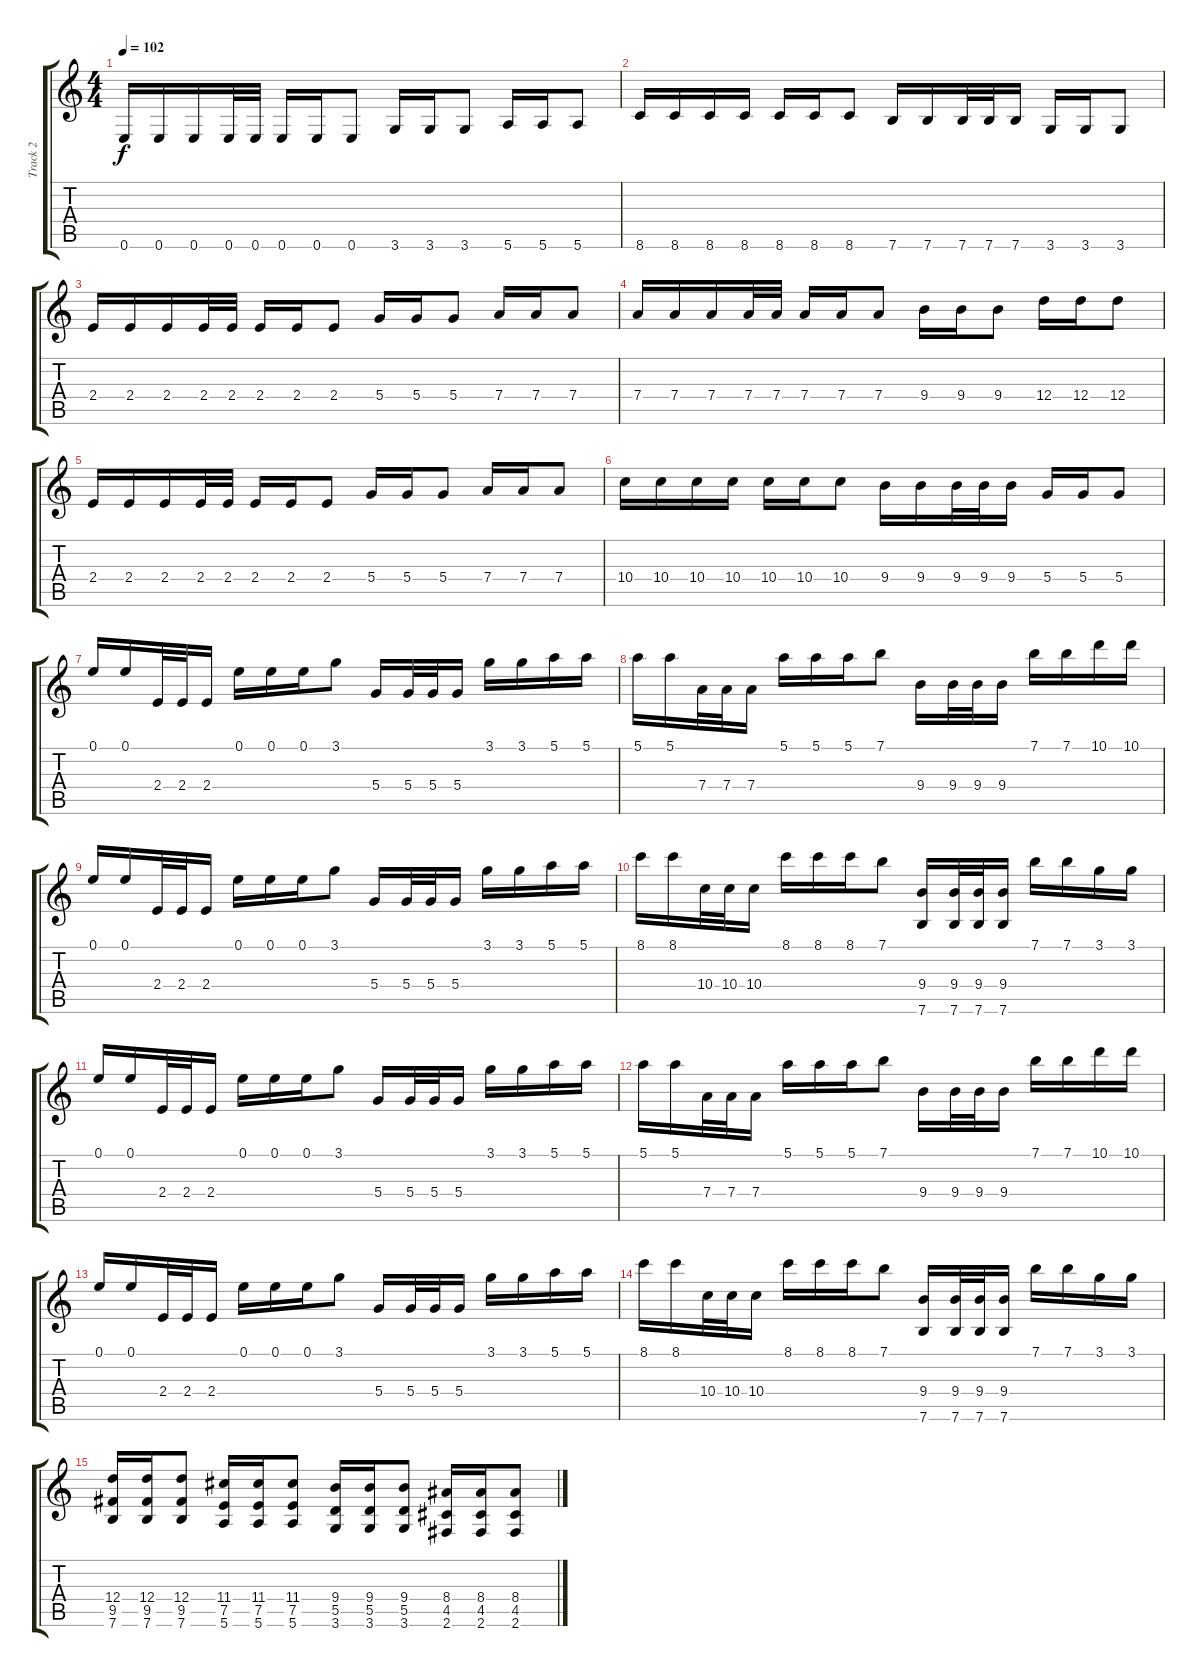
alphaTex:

\track ("Track 2" "Track 2") {instrument distortionguitar}
\staff {score tabs}
\tuning (E4 B3 G3 D3 A2 E2) {hide}
\ts (4 4)
\tempo 102
\clef g2
\ks c
0.6.16{dy f} 0.6.16 0.6.16 0.6.32 0.6.32 0.6.16 0.6.16 0.6.8 3.6.16 3.6.16 3.6.8 5.6.16 5.6.16 5.6.8 |
8.6.16 8.6.16 8.6.16 8.6.16 8.6.16 8.6.16 8.6.8 7.6.16 7.6.16 7.6.32 7.6.32 7.6.16 3.6.16 3.6.16 3.6.8 |
2.4.16 2.4.16 2.4.16 2.4.32 2.4.32 2.4.16 2.4.16 2.4.8 5.4.16 5.4.16 5.4.8 7.4.16 7.4.16 7.4.8 |
7.4.16 7.4.16 7.4.16 7.4.32 7.4.32 7.4.16 7.4.16 7.4.8 9.4.16 9.4.16 9.4.8 12.4.16 12.4.16 12.4.8 |
2.4.16 2.4.16 2.4.16 2.4.32 2.4.32 2.4.16 2.4.16 2.4.8 5.4.16 5.4.16 5.4.8 7.4.16 7.4.16 7.4.8 |
10.4.16 10.4.16 10.4.16 10.4.16 10.4.16 10.4.16 10.4.8 9.4.16 9.4.16 9.4.32 9.4.32 9.4.16 5.4.16 5.4.16 5.4.8 |
0.1.16{volume 13} 0.1.16 2.4.32 2.4.32 2.4.16 0.1.16 0.1.16 0.1.16 3.1.8 5.4.16 5.4.32 5.4.32 5.4.16 3.1.16 3.1.16 5.1.16 5.1.16 |
5.1.16 5.1.16 7.4.32 7.4.32 7.4.16 5.1.16 5.1.16 5.1.16 7.1.8 9.4.16 9.4.32 9.4.32 9.4.16 7.1.16 7.1.16 10.1.16 10.1.16 |
0.1.16 0.1.16 2.4.32 2.4.32 2.4.16 0.1.16 0.1.16 0.1.16 3.1.8 5.4.16 5.4.32 5.4.32 5.4.16 3.1.16 3.1.16 5.1.16 5.1.16 |
8.1.16 8.1.16 10.4.32 10.4.32 10.4.16 8.1.16 8.1.16 8.1.16 7.1.8 (9.4 7.6).16 (9.4 7.6).32 (9.4 7.6).32 (9.4 7.6).16 7.1.16 7.1.16 3.1.16 3.1.16 |
0.1.16{volume 13} 0.1.16 2.4.32 2.4.32 2.4.16 0.1.16 0.1.16 0.1.16 3.1.8 5.4.16 5.4.32 5.4.32 5.4.16 3.1.16 3.1.16 5.1.16 5.1.16 |
5.1.16 5.1.16 7.4.32 7.4.32 7.4.16 5.1.16 5.1.16 5.1.16 7.1.8 9.4.16 9.4.32 9.4.32 9.4.16 7.1.16 7.1.16 10.1.16 10.1.16 |
0.1.16 0.1.16 2.4.32 2.4.32 2.4.16 0.1.16 0.1.16 0.1.16 3.1.8 5.4.16 5.4.32 5.4.32 5.4.16 3.1.16 3.1.16 5.1.16 5.1.16 |
8.1.16 8.1.16 10.4.32 10.4.32 10.4.16 8.1.16 8.1.16 8.1.16 7.1.8 (9.4 7.6).16 (9.4 7.6).32 (9.4 7.6).32 (9.4 7.6).16 7.1.16 7.1.16 3.1.16 3.1.16 |
(12.4 9.5 7.6).16 (12.4 9.5 7.6).16 (12.4 9.5 7.6).8 (11.4 7.5 5.6).16 (11.4 7.5 5.6).16 (11.4 7.5 5.6).8 (9.4 5.5 3.6).16 (9.4 5.5 3.6).16 (9.4 5.5 3.6).8 (8.4 4.5 2.6).16 (8.4 4.5 2.6).16 (8.4 4.5 2.6).8
